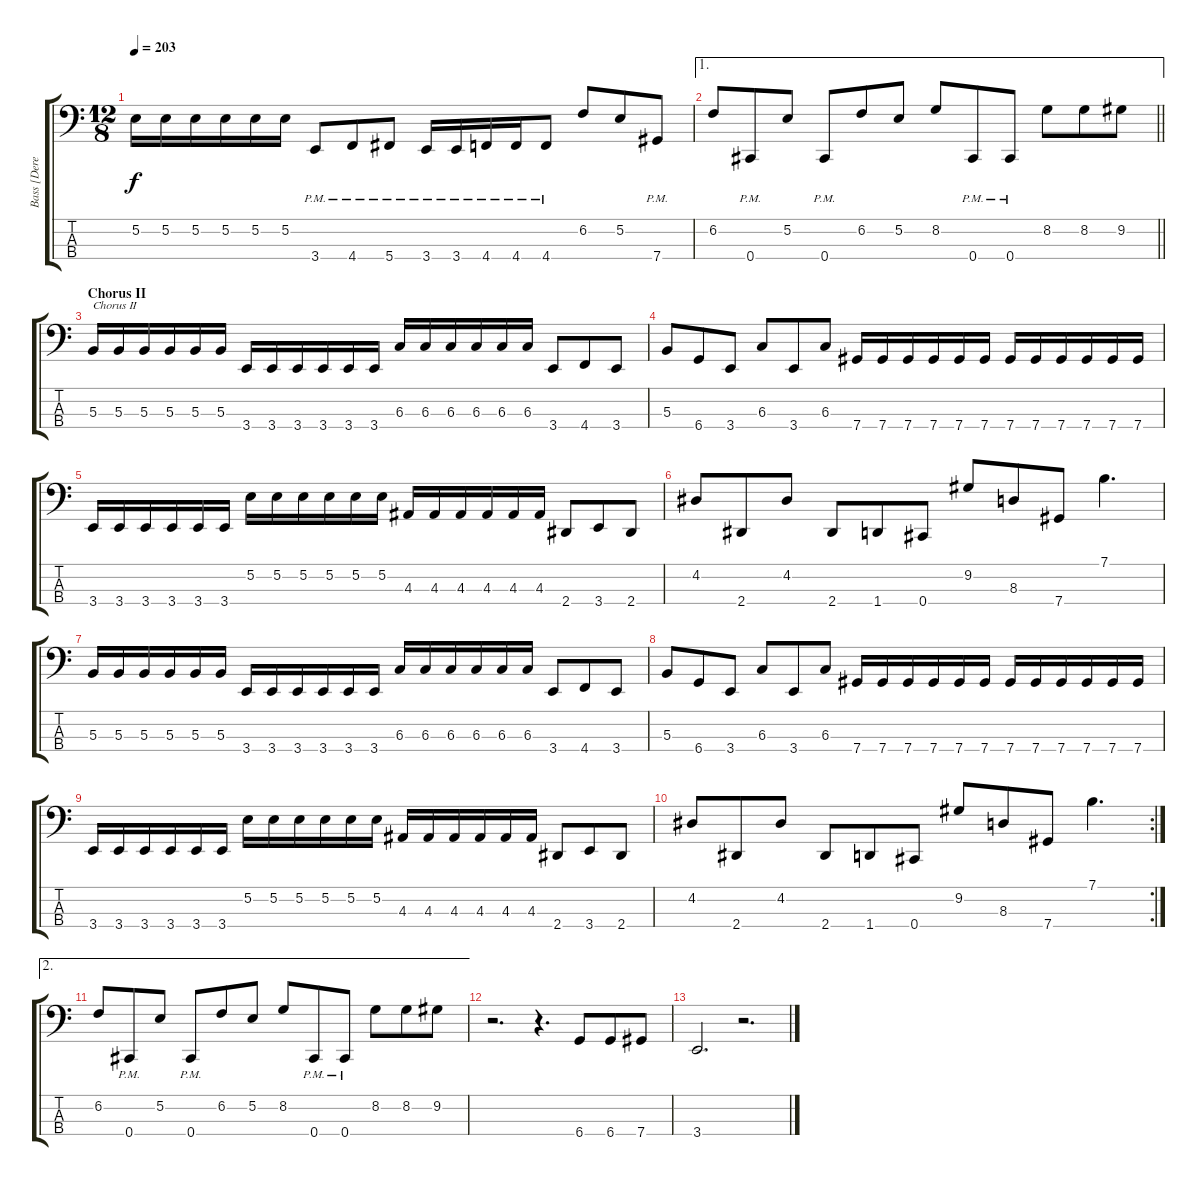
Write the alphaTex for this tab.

\track ("Bass [Derek Boyer]" "Bass [Dere") {instrument electricbasspick}
\staff {score tabs}
\tuning (E2 B1 Gb1 Db1) {hide}
\ts (12 8)
\tempo 203
\clef f4
\ks c
5.2.16{dy f} 5.2.16 5.2.16 5.2.16 5.2.16 5.2.16 3.4{pm}.8 4.4{pm}.8 5.4{pm}.8 3.4{pm}.16 3.4{pm}.16 4.4{pm}.16 4.4{pm}.16 4.4{pm}.8 6.2.8 5.2.8 7.4{pm}.8 |
\ae 1
\barLineRight lightlight
6.2.8 0.4{pm}.8 5.2.8 0.4{pm}.8 6.2.8 5.2.8 8.2.8 0.4{pm}.8 0.4{pm}.8 8.2.8 8.2.8 9.2.8 |
\section ("" "Chorus II")
5.3.16{txt "Chorus II"} 5.3.16 5.3.16 5.3.16 5.3.16 5.3.16 3.4.16 3.4.16 3.4.16 3.4.16 3.4.16 3.4.16 6.3.16 6.3.16 6.3.16 6.3.16 6.3.16 6.3.16 3.4.8 4.4.8 3.4.8 |
5.3.8 6.4.8 3.4.8 6.3.8 3.4.8 6.3.8 7.4.16 7.4.16 7.4.16 7.4.16 7.4.16 7.4.16 7.4.16 7.4.16 7.4.16 7.4.16 7.4.16 7.4.16 |
3.4.16 3.4.16 3.4.16 3.4.16 3.4.16 3.4.16 5.2.16 5.2.16 5.2.16 5.2.16 5.2.16 5.2.16 4.3.16 4.3.16 4.3.16 4.3.16 4.3.16 4.3.16 2.4.8 3.4.8 2.4.8 |
4.2.8 2.4.8 4.2.8 2.4.8 1.4.8 0.4.8 9.2.8 8.3.8 7.4.8 7.1.4{d} |
5.3.16 5.3.16 5.3.16 5.3.16 5.3.16 5.3.16 3.4.16 3.4.16 3.4.16 3.4.16 3.4.16 3.4.16 6.3.16 6.3.16 6.3.16 6.3.16 6.3.16 6.3.16 3.4.8 4.4.8 3.4.8 |
5.3.8 6.4.8 3.4.8 6.3.8 3.4.8 6.3.8 7.4.16 7.4.16 7.4.16 7.4.16 7.4.16 7.4.16 7.4.16 7.4.16 7.4.16 7.4.16 7.4.16 7.4.16 |
3.4.16 3.4.16 3.4.16 3.4.16 3.4.16 3.4.16 5.2.16 5.2.16 5.2.16 5.2.16 5.2.16 5.2.16 4.3.16 4.3.16 4.3.16 4.3.16 4.3.16 4.3.16 2.4.8 3.4.8 2.4.8 |
\rc 2
4.2.8 2.4.8 4.2.8 2.4.8 1.4.8 0.4.8 9.2.8 8.3.8 7.4.8 7.1.4{d} |
\ae 2
6.2.8 0.4{pm}.8 5.2.8 0.4{pm}.8 6.2.8 5.2.8 8.2.8 0.4{pm}.8 0.4{pm}.8 8.2.8 8.2.8 9.2.8 |
r.2{d} r.4{d} 6.4.8 6.4.8 7.4.8 |
3.4.2{d} r.2{d}
